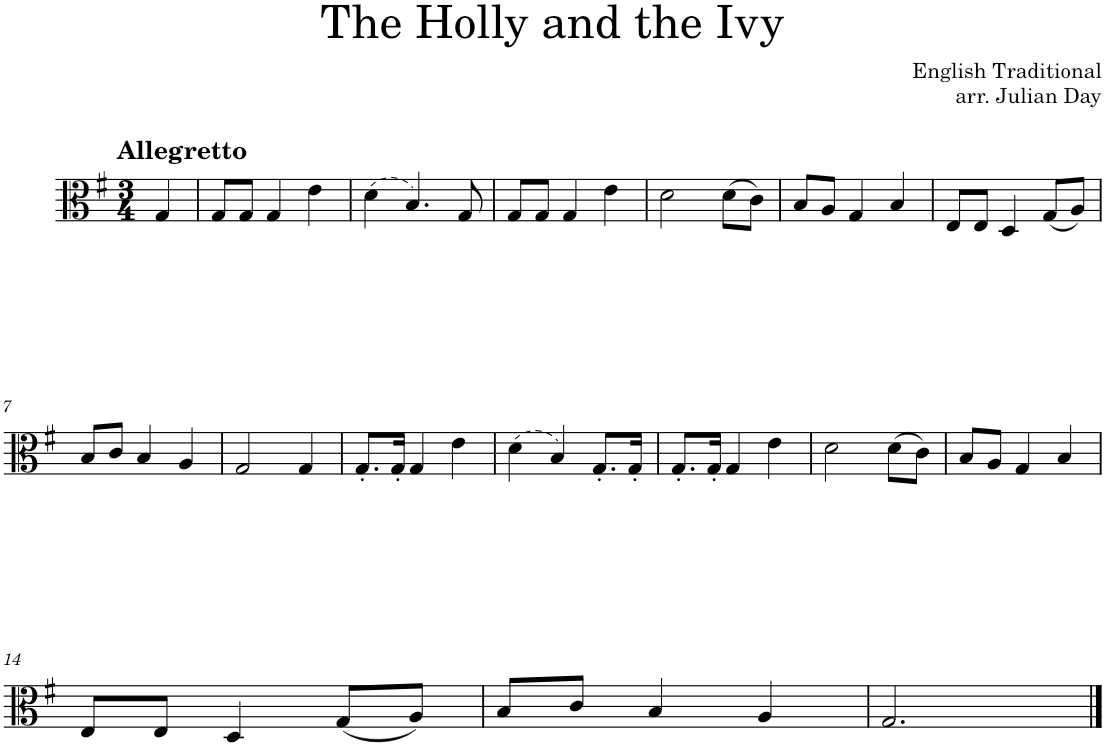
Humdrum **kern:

**kern
*part1
*staff1
*I"Viola
*I'Vla.
*clefC3
*k[f#]
*M3/4
=
!LO:TX:a:B:t=Allegretto
4G/
=1
8G/L
8G/J
4G/
4e\
=2
(4d\
4.B/)
8G/
=3
8G/L
8G/J
4G/
4e\
=4
2d\
(8d\L
8c\J)
=5
8B/L
8A/J
4G/
4B/
=6
8E/L
8E/J
4D/
(8G/L
8A/J)
!!LO:LB:g=z
=7
8B/L
8c/J
4B/
4A/
=8
2G/
4G/
=9
8.G'/L
16G'/Jk
4G/
4e\
=10
(4d\
4B/)
8.G'/L
16G'/Jk
=11
8.G'/L
16G'/Jk
4G/
4e\
=12
2d\
(8d\L
8c\J)
=13
8B/L
8A/J
4G/
4B/
!!LO:LB:g=z
=14
8E/L
8E/J
4D/
(8G/L
8A/J)
=15
8B/L
8c/J
4B/
4A/
=16
2.G/
==
*-
